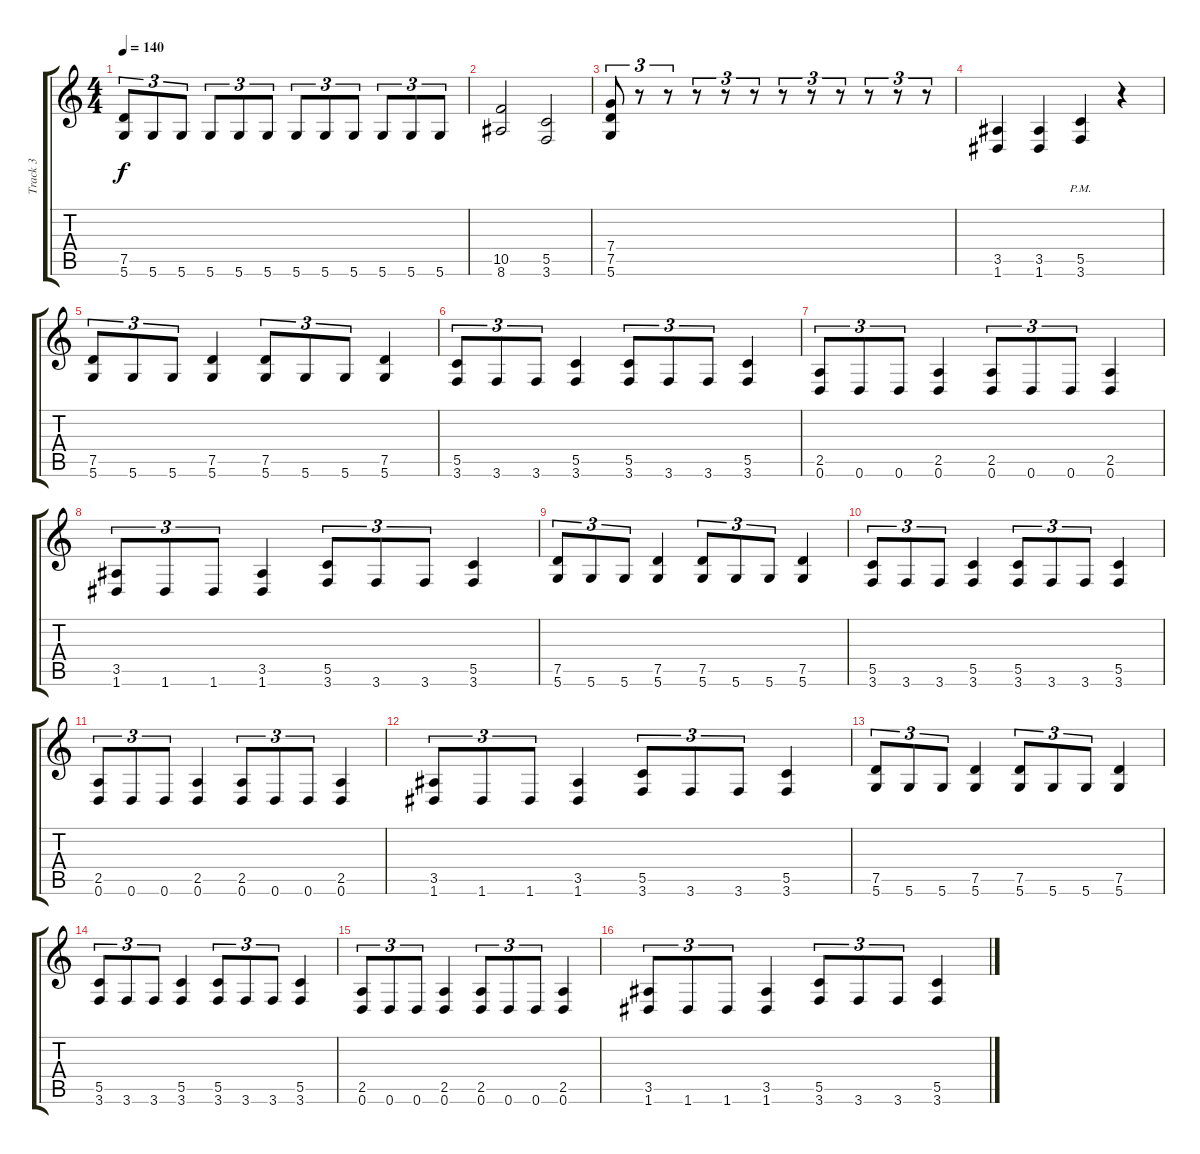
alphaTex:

\track ("Track 3" "Track 3") {instrument overdrivenguitar}
\staff {score tabs}
\tuning (D4 A3 F3 C3 G2 D2) {hide}
\ts (4 4)
\tempo 140
\clef g2
\ks c
(7.5 5.6).8{tu (3 2) dy f} 5.6.8{tu (3 2)} 5.6.8{tu (3 2)} 5.6.8{tu (3 2)} 5.6.8{tu (3 2)} 5.6.8{tu (3 2)} 5.6.8{tu (3 2)} 5.6.8{tu (3 2)} 5.6.8{tu (3 2)} 5.6.8{tu (3 2)} 5.6.8{tu (3 2)} 5.6.8{tu (3 2)} |
(10.5 8.6).2 (5.5 3.6).2 |
(7.4 7.5 5.6).8{tu (3 2)} r.8{tu (3 2)} r.8{tu (3 2)} r.8{tu (3 2)} r.8{tu (3 2)} r.8{tu (3 2)} r.8{tu (3 2)} r.8{tu (3 2)} r.8{tu (3 2)} r.8{tu (3 2)} r.8{tu (3 2)} r.8{tu (3 2)} |
(3.5 1.6).4 (3.5 1.6).4 (5.5{pm} 3.6{pm}).4 r.4 |
(7.5 5.6).8{tu (3 2)} 5.6.8{tu (3 2)} 5.6.8{tu (3 2)} (7.5 5.6).4 (7.5 5.6).8{tu (3 2)} 5.6.8{tu (3 2)} 5.6.8{tu (3 2)} (7.5 5.6).4 |
(5.5 3.6).8{tu (3 2)} 3.6.8{tu (3 2)} 3.6.8{tu (3 2)} (5.5 3.6).4 (5.5 3.6).8{tu (3 2)} 3.6.8{tu (3 2)} 3.6.8{tu (3 2)} (5.5 3.6).4 |
(2.5 0.6).8{tu (3 2)} 0.6.8{tu (3 2)} 0.6.8{tu (3 2)} (2.5 0.6).4 (2.5 0.6).8{tu (3 2)} 0.6.8{tu (3 2)} 0.6.8{tu (3 2)} (2.5 0.6).4 |
(3.5 1.6).8{tu (3 2)} 1.6.8{tu (3 2)} 1.6.8{tu (3 2)} (3.5 1.6).4 (5.5 3.6).8{tu (3 2)} 3.6.8{tu (3 2)} 3.6.8{tu (3 2)} (5.5 3.6).4 |
(7.5 5.6).8{tu (3 2)} 5.6.8{tu (3 2)} 5.6.8{tu (3 2)} (7.5 5.6).4 (7.5 5.6).8{tu (3 2)} 5.6.8{tu (3 2)} 5.6.8{tu (3 2)} (7.5 5.6).4 |
(5.5 3.6).8{tu (3 2)} 3.6.8{tu (3 2)} 3.6.8{tu (3 2)} (5.5 3.6).4 (5.5 3.6).8{tu (3 2)} 3.6.8{tu (3 2)} 3.6.8{tu (3 2)} (5.5 3.6).4 |
(2.5 0.6).8{tu (3 2)} 0.6.8{tu (3 2)} 0.6.8{tu (3 2)} (2.5 0.6).4 (2.5 0.6).8{tu (3 2)} 0.6.8{tu (3 2)} 0.6.8{tu (3 2)} (2.5 0.6).4 |
(3.5 1.6).8{tu (3 2)} 1.6.8{tu (3 2)} 1.6.8{tu (3 2)} (3.5 1.6).4 (5.5 3.6).8{tu (3 2)} 3.6.8{tu (3 2)} 3.6.8{tu (3 2)} (5.5 3.6).4 |
(7.5 5.6).8{tu (3 2)} 5.6.8{tu (3 2)} 5.6.8{tu (3 2)} (7.5 5.6).4 (7.5 5.6).8{tu (3 2)} 5.6.8{tu (3 2)} 5.6.8{tu (3 2)} (7.5 5.6).4 |
(5.5 3.6).8{tu (3 2)} 3.6.8{tu (3 2)} 3.6.8{tu (3 2)} (5.5 3.6).4 (5.5 3.6).8{tu (3 2)} 3.6.8{tu (3 2)} 3.6.8{tu (3 2)} (5.5 3.6).4 |
(2.5 0.6).8{tu (3 2)} 0.6.8{tu (3 2)} 0.6.8{tu (3 2)} (2.5 0.6).4 (2.5 0.6).8{tu (3 2)} 0.6.8{tu (3 2)} 0.6.8{tu (3 2)} (2.5 0.6).4 |
(3.5 1.6).8{tu (3 2)} 1.6.8{tu (3 2)} 1.6.8{tu (3 2)} (3.5 1.6).4 (5.5 3.6).8{tu (3 2)} 3.6.8{tu (3 2)} 3.6.8{tu (3 2)} (5.5 3.6).4
